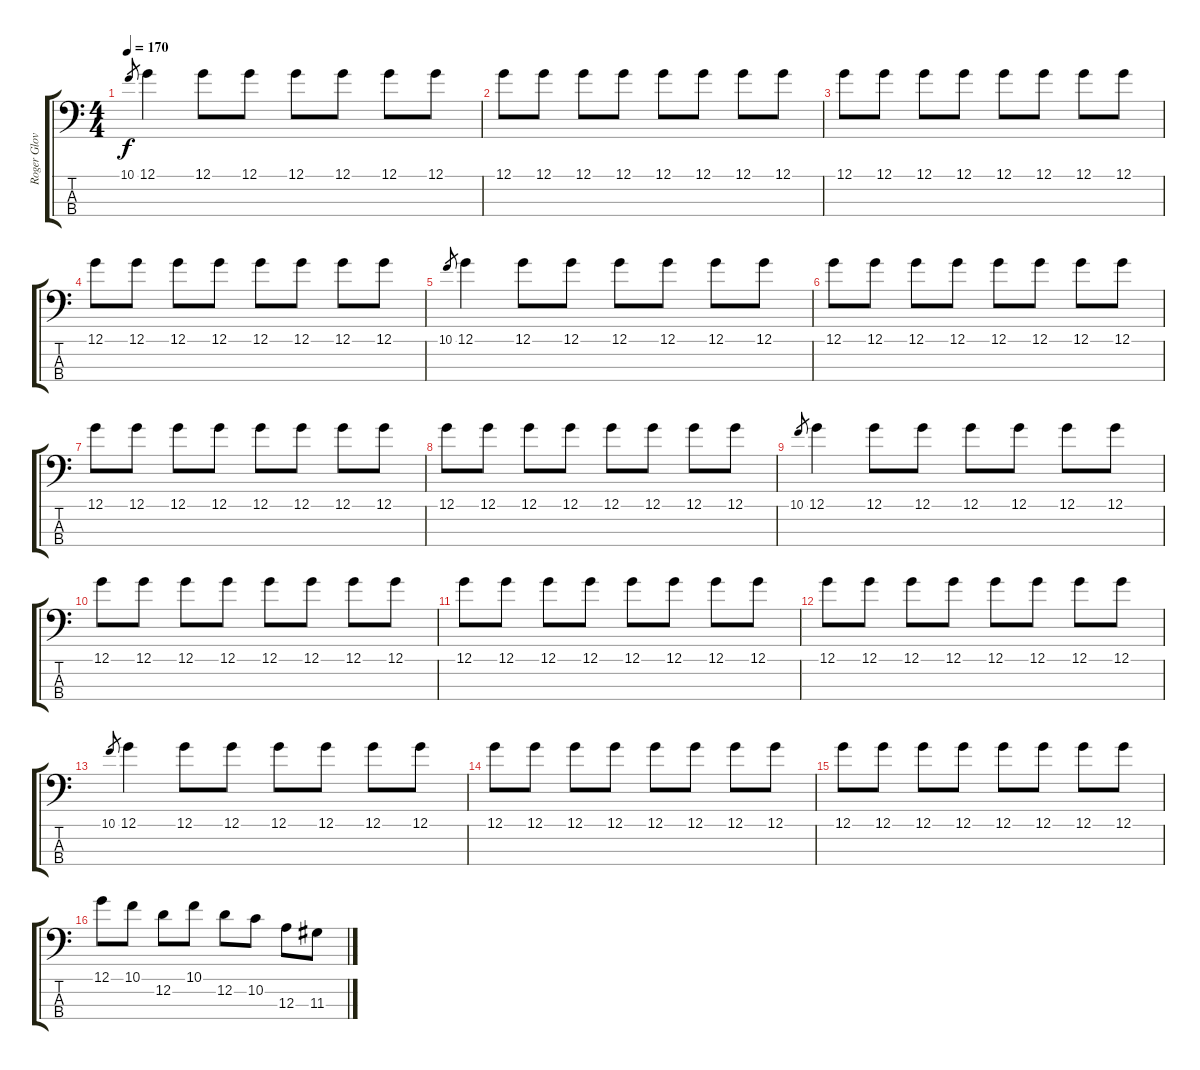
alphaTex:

\track ("Roger Glover" "Roger Glov") {instrument electricbassfinger}
\staff {score tabs}
\tuning (G2 D2 A1 E1) {hide}
\ts (4 4)
\tempo 170
\clef f4
\ks c
10.1.8{gr dy f} 12.1.4 12.1.8 12.1.8 12.1.8 12.1.8 12.1.8 12.1.8 |
12.1.8 12.1.8 12.1.8 12.1.8 12.1.8 12.1.8 12.1.8 12.1.8 |
12.1.8 12.1.8 12.1.8 12.1.8 12.1.8 12.1.8 12.1.8 12.1.8 |
12.1.8 12.1.8 12.1.8 12.1.8 12.1.8 12.1.8 12.1.8 12.1.8 |
10.1.8{gr} 12.1.4 12.1.8 12.1.8 12.1.8 12.1.8 12.1.8 12.1.8 |
12.1.8 12.1.8 12.1.8 12.1.8 12.1.8 12.1.8 12.1.8 12.1.8 |
12.1.8 12.1.8 12.1.8 12.1.8 12.1.8 12.1.8 12.1.8 12.1.8 |
12.1.8 12.1.8 12.1.8 12.1.8 12.1.8 12.1.8 12.1.8 12.1.8 |
10.1.8{gr} 12.1.4 12.1.8 12.1.8 12.1.8 12.1.8 12.1.8 12.1.8 |
12.1.8 12.1.8 12.1.8 12.1.8 12.1.8 12.1.8 12.1.8 12.1.8 |
12.1.8 12.1.8 12.1.8 12.1.8 12.1.8 12.1.8 12.1.8 12.1.8 |
12.1.8 12.1.8 12.1.8 12.1.8 12.1.8 12.1.8 12.1.8 12.1.8 |
10.1.8{gr} 12.1.4 12.1.8 12.1.8 12.1.8 12.1.8 12.1.8 12.1.8 |
12.1.8 12.1.8 12.1.8 12.1.8 12.1.8 12.1.8 12.1.8 12.1.8 |
12.1.8 12.1.8 12.1.8 12.1.8 12.1.8 12.1.8 12.1.8 12.1.8 |
12.1.8 10.1.8 12.2.8 10.1.8 12.2.8 10.2.8 12.3.8 11.3.8
